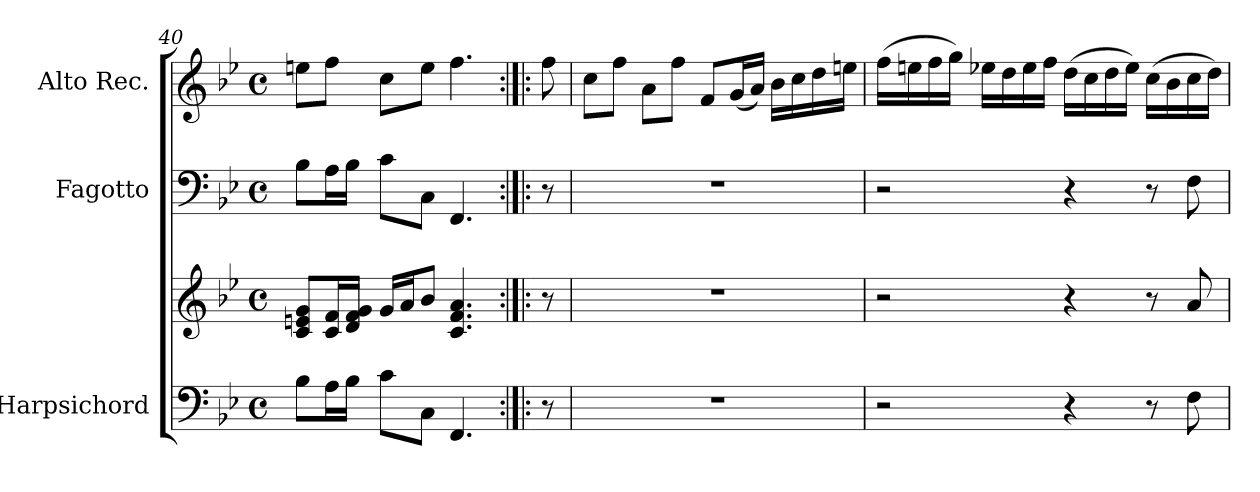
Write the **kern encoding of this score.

**kern	**kern	**kern	**kern
*part3	*part3	*part2	*part1
*staff4	*staff3	*staff2	*staff1
*I"Harpsichord	*	*I"Fagotto	*I"Alto Rec.
*I'Hch.	*	*	*I'A.
*clefF4	*clefG2	*clefF4	*clefG2
*k[b-e-]	*k[b-e-]	*k[b-e-]	*k[b-e-]
*M4/4	*M4/4	*M4/4	*M4/4
*met(c)	*met(c)	*met(c)	*met(c)
=40	=40	=40	=40
8B-\L	8c/ 8en/ 8g/L	8B-\L	8een\L
16A\L	16c/ 16f/L	16A\L	8ff\J
16B-\JJ	16d/ 16f/ 16g/JJ	16B-\JJ	.
8c\L	16g/LL	8c\L	8cc\L
.	16a/J	.	.
8C\J	8b-/J	8C\J	8ee\J
4.FF/	4.c/ 4.f/ 4.a/	4.FF/	4.ff\
=40X2:|!|:	=40X2:|!|:	=40X2:|!|:	=40X2:|!|:
8r	8r	8r	8ff\
=41	=41	=41	=41
1r	1r	1r	8cc\L
.	.	.	8ff\J
.	.	.	8a\L
.	.	.	8ff\J
.	.	.	8f/L
.	.	.	(16g/L
.	.	.	16a/JJ)
.	.	.	16b-\LL
.	.	.	16cc\
.	.	.	16dd\
.	.	.	16een\JJ
!!LO:LB:g=z
=42	=42	=42	=42
2r	2r	2r	(>16ff\LL
.	.	.	16een\
.	.	.	16ff\
.	.	.	16gg\JJ)
.	.	.	16ee-X\LL
.	.	.	16dd\
.	.	.	16ee-\
.	.	.	16ff\JJ
4r	4r	4r	(>16dd\LL
.	.	.	16cc\
.	.	.	16dd\
.	.	.	16ee-\JJ)
8r	8r	8r	(>16cc\LL
.	.	.	16b-\
8F\	8a/	8F\	16cc\
.	.	.	16dd\JJ)
=	=	=	=
*-	*-	*-	*-
